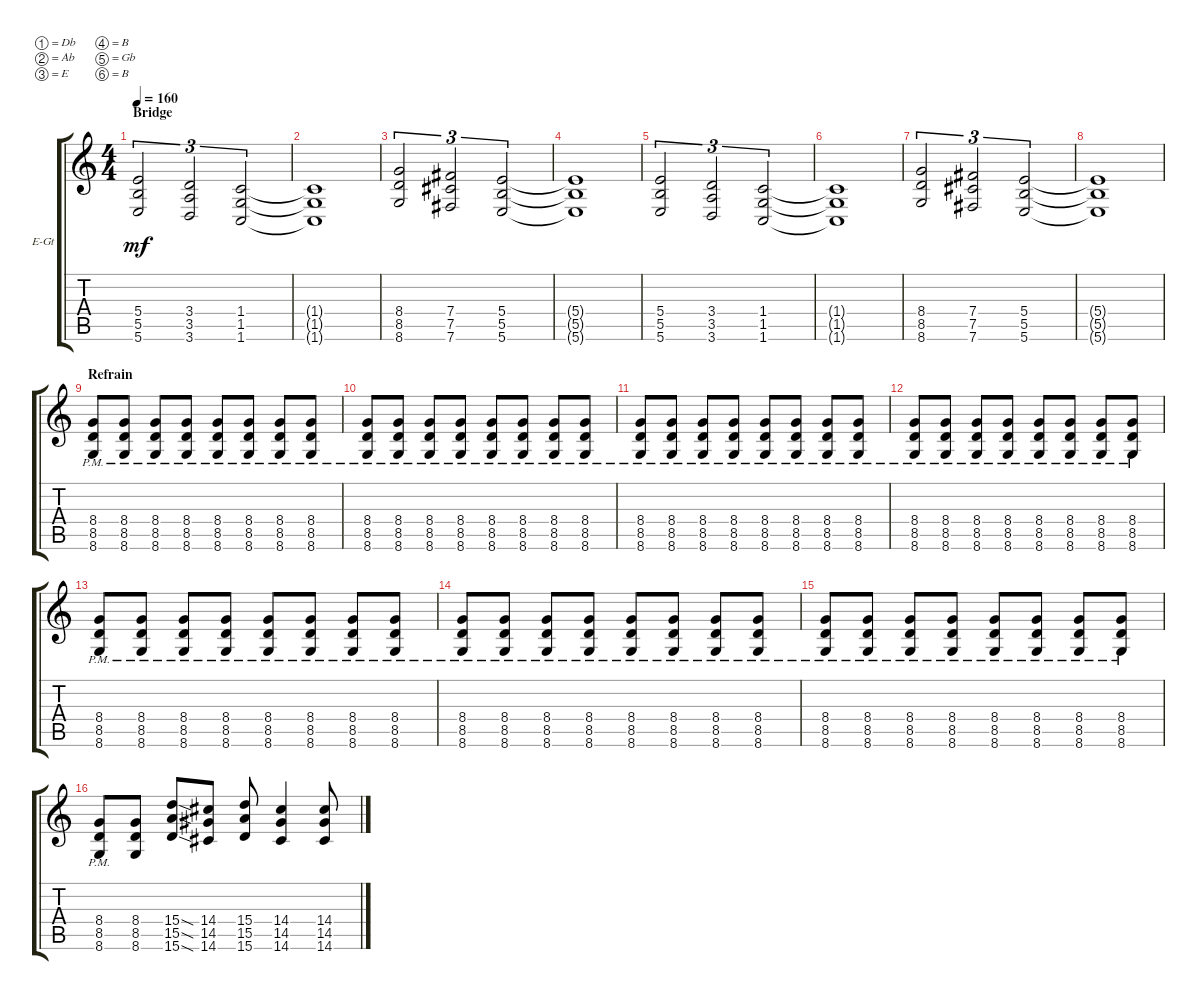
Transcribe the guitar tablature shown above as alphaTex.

\defaultSystemsLayout 4
\bracketExtendMode groupsimilarinstruments
\firstSystemTrackNameOrientation horizontal
\otherSystemsTrackNameOrientation horizontal
\track ("Electric Guitar" "E-Gt") {instrument distortionguitar}
\staff {score tabs}
\tuning (Db4 Ab3 E3 B2 Gb2 B1)
\ts (4 4)
\section ("" "Bridge")
\tempo 160
\clef g2
\scale
0.333333
\ks c
(5.6 5.5 5.4).2{tu (3 2) dy mf} (3.4 3.5 3.6).2{tu (3 2)} (1.6 1.5 1.4).2{tu (3 2)} |
\scale
0.333333 (1.4{t} 1.5{t} 1.6{t}).1 |
\scale
0.333333 (8.6 8.5 8.4).2{tu (3 2)} (7.4 7.5 7.6).2{tu (3 2)} (5.6 5.5 5.4).2{tu (3 2)} |
\scale
0.333333 (5.6{t} 5.5{t} 5.4{t}).1 |
\scale
0.333333 (5.6 5.5 5.4).2{tu (3 2)} (3.4 3.5 3.6).2{tu (3 2)} (1.6 1.5 1.4).2{tu (3 2)} |
\scale
0.333333 (1.4{t} 1.5{t} 1.6{t}).1 |
\scale
0.333333 (8.6 8.5 8.4).2{tu (3 2)} (7.4 7.5 7.6).2{tu (3 2)} (5.6 5.5 5.4).2{tu (3 2)} |
(5.6{t} 5.5{t} 5.4{t}).1 |
\section ("" "Refrain")
(8.4 8.5 8.6{pm}).8 (8.6 8.5 8.4{pm}).8 (8.4{pm} 8.5 8.6).8 (8.6 8.5 8.4{pm}).8 (8.4{pm} 8.5 8.6).8 (8.6 8.5 8.4{pm}).8 (8.4{pm} 8.5 8.6).8 (8.6 8.5 8.4{pm}).8 |
(8.4 8.5 8.6{pm}).8 (8.6 8.5 8.4{pm}).8 (8.4{pm} 8.5 8.6).8 (8.6 8.5 8.4{pm}).8 (8.4{pm} 8.5 8.6).8 (8.6 8.5 8.4{pm}).8 (8.4{pm} 8.5 8.6).8 (8.6 8.5 8.4{pm}).8 |
(8.4 8.5 8.6{pm}).8 (8.6 8.5 8.4{pm}).8 (8.4{pm} 8.5 8.6).8 (8.6 8.5 8.4{pm}).8 (8.4{pm} 8.5 8.6).8 (8.6 8.5 8.4{pm}).8 (8.4{pm} 8.5 8.6).8 (8.6 8.5 8.4{pm}).8 |
(8.4 8.5 8.6{pm}).8 (8.6 8.5 8.4{pm}).8 (8.4{pm} 8.5 8.6).8 (8.6 8.5 8.4{pm}).8 (8.4{pm} 8.5 8.6).8 (8.6 8.5 8.4{pm}).8 (8.4{pm} 8.5 8.6).8 (8.6 8.5 8.4{pm}).8 |
(8.4 8.5 8.6{pm}).8 (8.6 8.5 8.4{pm}).8 (8.4{pm} 8.5 8.6).8 (8.6 8.5 8.4{pm}).8 (8.4{pm} 8.5 8.6).8 (8.6 8.5 8.4{pm}).8 (8.4{pm} 8.5 8.6).8 (8.6 8.5 8.4{pm}).8 |
(8.4 8.5 8.6{pm}).8 (8.6 8.5 8.4{pm}).8 (8.4{pm} 8.5 8.6).8 (8.6 8.5 8.4{pm}).8 (8.4{pm} 8.5 8.6).8 (8.6 8.5 8.4{pm}).8 (8.4{pm} 8.5 8.6).8 (8.6 8.5 8.4{pm}).8 |
(8.4 8.5 8.6{pm}).8 (8.6 8.5 8.4{pm}).8 (8.4{pm} 8.5 8.6).8 (8.6 8.5 8.4{pm}).8 (8.4{pm} 8.5 8.6).8 (8.6 8.5 8.4{pm}).8 (8.4{pm} 8.5 8.6).8 (8.6 8.5 8.4{pm}).8 |
(8.4 8.5 8.6{pm}).8 (8.4 8.5 8.6).8 (15.6{sod} 15.5{sod} 15.4{sod}).8 (14.4 14.5 14.6).8 (15.6 15.5 15.4).8 (14.4 14.5 14.6).4 (14.6 14.5 14.4).8
